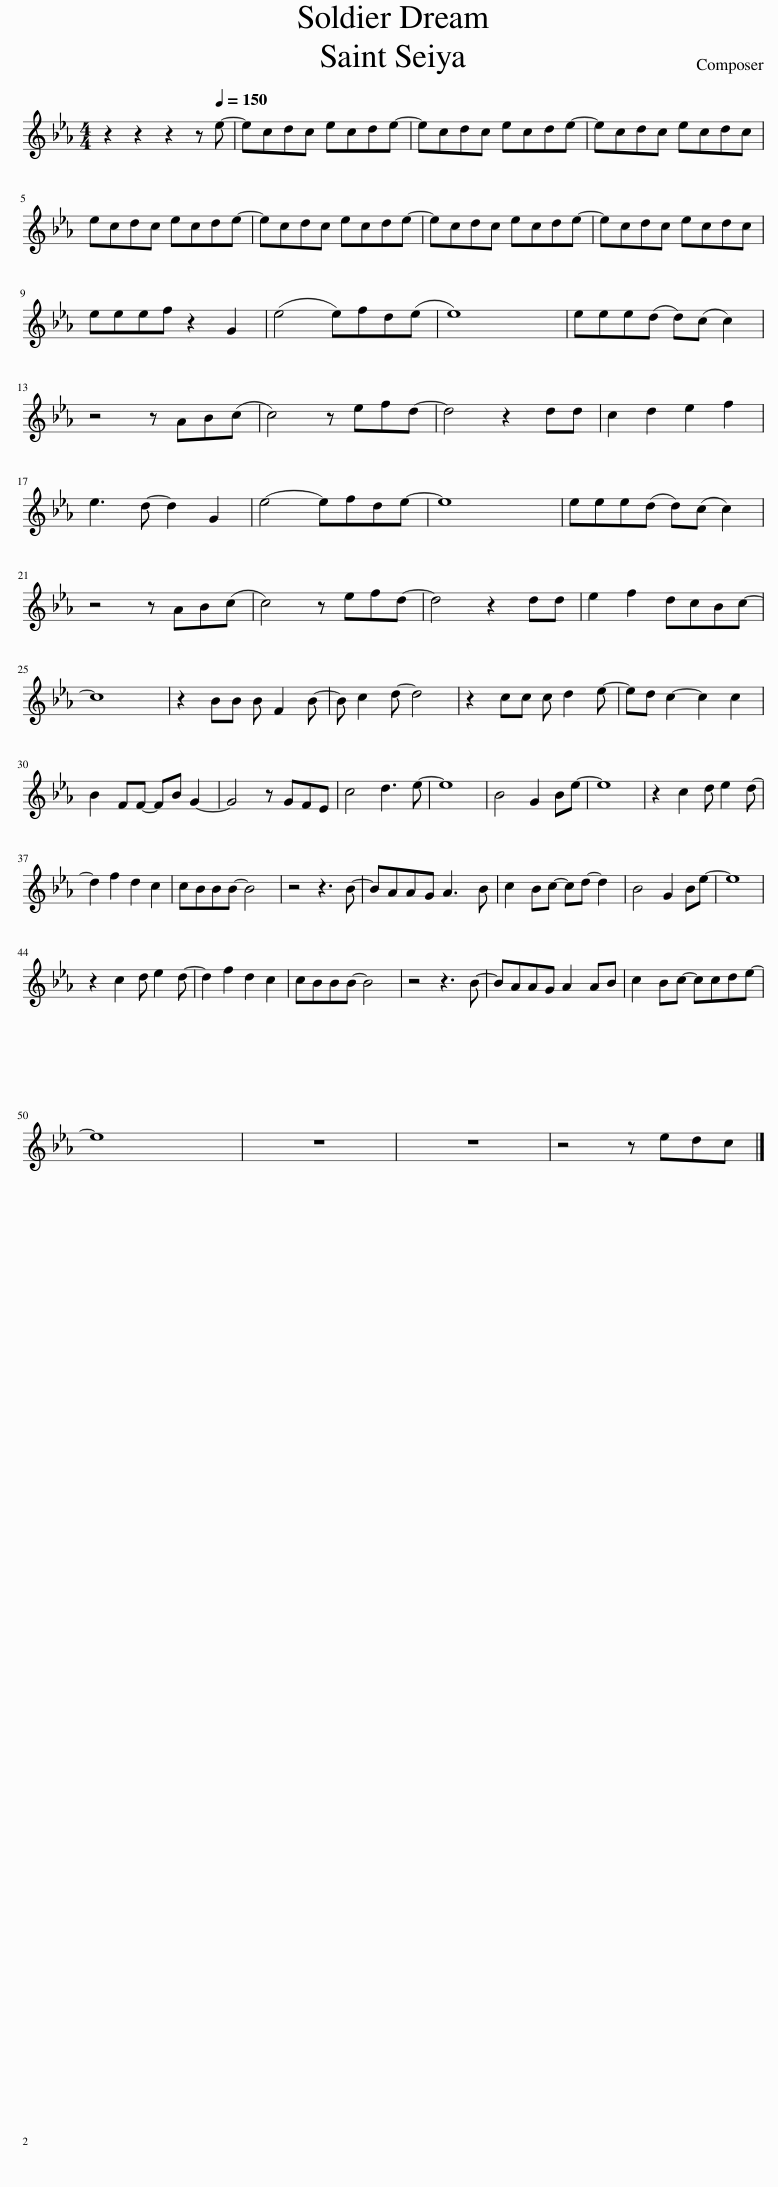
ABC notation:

X:1
L:1/8
M:4/4
I:linebreak $
K:none
V:1 treble transpose=-9
V:1
[K:Eb] z2 z2 z2 z[Q:1/4=150] e- | ecdc ecde- | ecdc ecde- | ecdc ecdc |$ ecdc ecde- | %5
 ecdc ecde- | ecdc ecde- | ecdc ecdc |$ eeef z2 G2 | (e4 e)fd(e | %10
 e8) | eee(d d)(c c2) |$ z4 z AB(c | c4) z efd- | d4 z2 dd | %15
 c2 d2 e2 f2 |$ e3 d- d2 G2 | e4- efde- | e8 | eee(d d)(c c2) |$ %20
 z4 z AB(c | c4) z efd- | d4 z2 dd | e2 f2 dcBc- |$ c8 | %25
 z2 BB B F2 B- | B c2 d- d4 | z2 cc c d2 e- | ed c2- c2 c2 |$ B2 FF- FB G2- | %30
 G4 z GFE | c4 d3 e- | e8 | B4 G2 Be- | e8 | %35
 z2 c2 d e2 d- |$ d2 f2 d2 c2 | cBBB- B4 | z4 z3 B- | BAAG A3 B | %40
 c2 Bc- cd- d2 | B4 G2 Be- | e8 |$ z2 c2 d e2 d- | d2 f2 d2 c2 | %45
 cBBB- B4 | z4 z3 B- | BAAG A2 AB | c2 Bc- ccde- |$ e8 | %50
 z8 | z8 | z4 z edc |] %53
